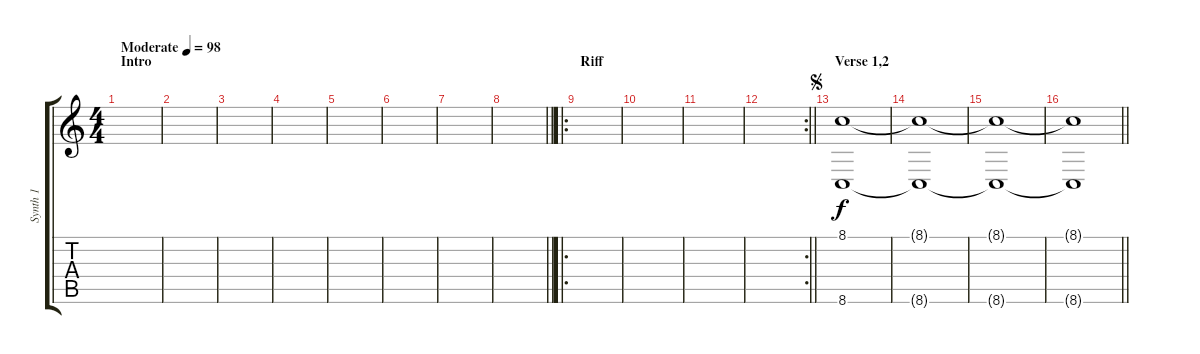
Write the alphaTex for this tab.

\track ("Synth 1" "Synth 1") {instrument synthstrings1}
\staff {score tabs}
\tuning (E4 B3 G3 D3 A2 E2) {hide}
\ts (4 4)
\section ("" "Intro")
\tempo (98 "Moderate")
\clef g2
\ks c
|
|
|
|
|
|
|
\barLineRight lightlight
|
\ro
\section ("" "Riff")
|
|
|
\rc 2
\barLineRight lightlight
|
\section ("" "Verse 1,2")
\jump segno
(8.1 8.6).1 |
(8.1{t} 8.6{t}).1{dy f} |
(8.1{t} 8.6{t}).1 |
\barLineRight lightlight
(8.1{t} 8.6{t}).1
